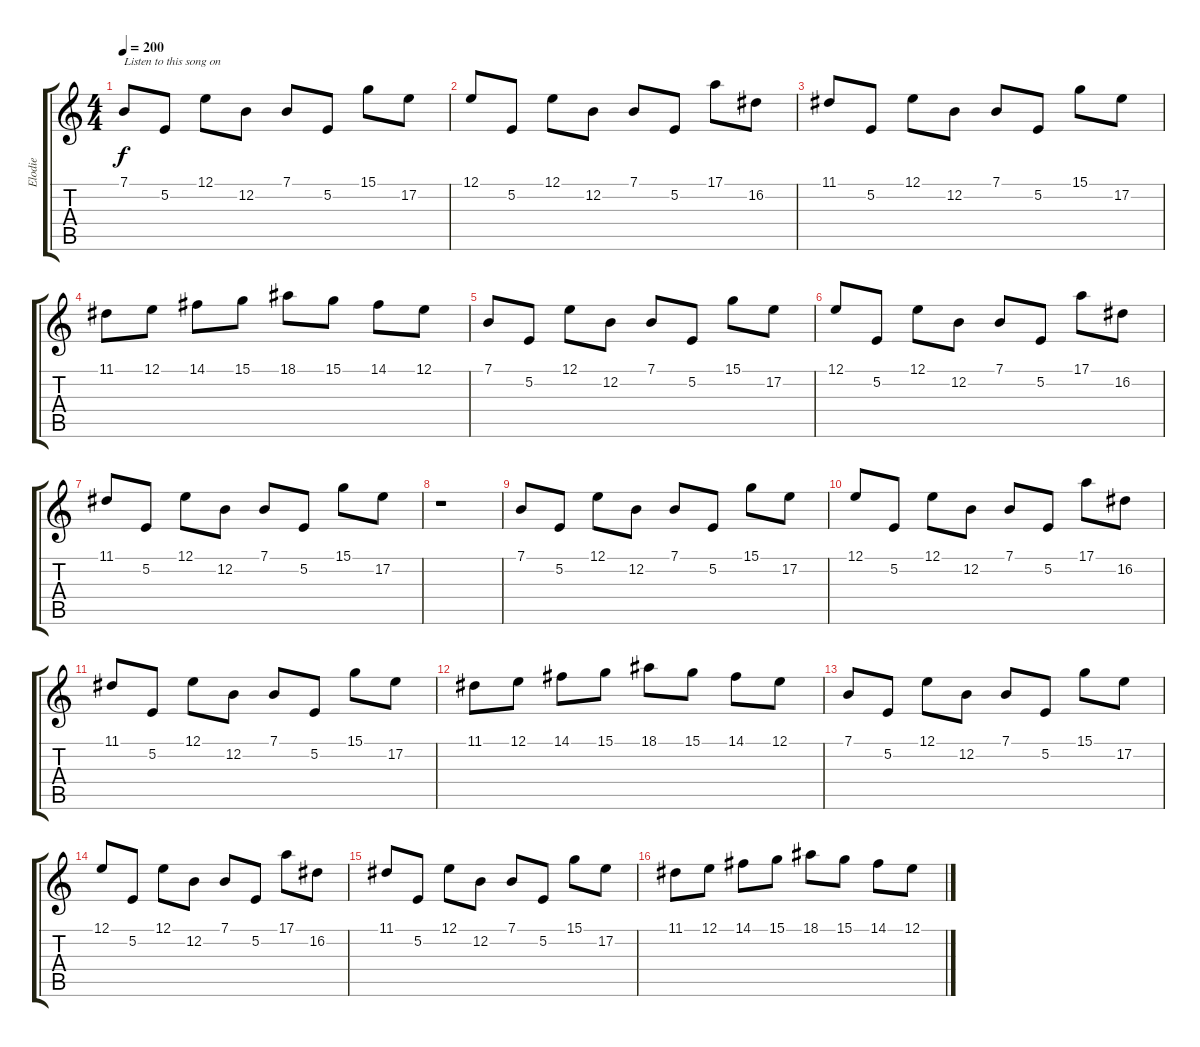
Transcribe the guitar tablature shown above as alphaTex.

\track ("Elodie" "Elodie") {instrument musicbox}
\staff {score tabs}
\tuning (E4 B3 G3 D3 A2 E2) {hide}
\ts (4 4)
\tempo 200
\clef g2
\ks c
7.1.8{txt "Listen to this song on" dy f instrument musicbox} 5.2.8 12.1.8 12.2.8 7.1.8 5.2.8 15.1.8 17.2.8 |
12.1.8 5.2.8 12.1.8 12.2.8 7.1.8 5.2.8 17.1.8 16.2.8 |
11.1.8 5.2.8 12.1.8 12.2.8 7.1.8 5.2.8 15.1.8 17.2.8 |
11.1.8 12.1.8 14.1.8 15.1.8 18.1.8 15.1.8 14.1.8 12.1.8 |
7.1.8 5.2.8 12.1.8 12.2.8 7.1.8 5.2.8 15.1.8 17.2.8 |
12.1.8 5.2.8 12.1.8 12.2.8 7.1.8 5.2.8 17.1.8 16.2.8 |
11.1.8 5.2.8 12.1.8 12.2.8 7.1.8 5.2.8 15.1.8 17.2.8 |
r.1 |
7.1.8 5.2.8 12.1.8 12.2.8 7.1.8 5.2.8 15.1.8 17.2.8 |
12.1.8 5.2.8 12.1.8 12.2.8 7.1.8 5.2.8 17.1.8 16.2.8 |
11.1.8 5.2.8 12.1.8 12.2.8 7.1.8 5.2.8 15.1.8 17.2.8 |
11.1.8 12.1.8 14.1.8 15.1.8 18.1.8 15.1.8 14.1.8 12.1.8 |
7.1.8 5.2.8 12.1.8 12.2.8 7.1.8 5.2.8 15.1.8 17.2.8 |
12.1.8 5.2.8 12.1.8 12.2.8 7.1.8 5.2.8 17.1.8 16.2.8 |
11.1.8 5.2.8 12.1.8 12.2.8 7.1.8 5.2.8 15.1.8 17.2.8 |
11.1.8 12.1.8 14.1.8 15.1.8 18.1.8 15.1.8 14.1.8 12.1.8
